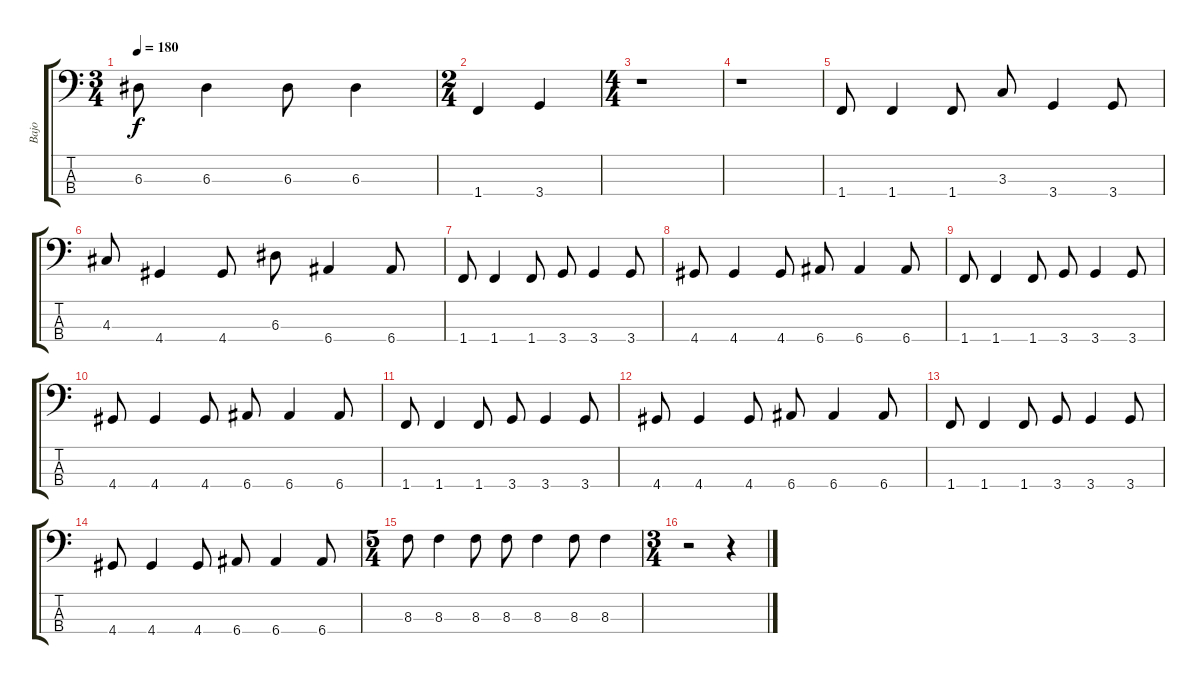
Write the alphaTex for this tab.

\track ("Bajo" "Bajo") {instrument electricbasspick}
\staff {score tabs}
\tuning (G2 D2 A1 E1) {hide}
\ts (3 4)
\tempo 180
\clef f4
\ks c
6.3.8{dy f} 6.3.4 6.3.8 6.3.4 |
\ts (2 4)
1.4.4 3.4.4 |
\ts (4 4)
r.1 |
r.1 |
1.4.8{volume 16 instrument slapbass1} 1.4.4{volume 16 instrument slapbass1} 1.4.8{volume 16 instrument slapbass1} 3.3.8{volume 16 instrument slapbass1} 3.4.4{volume 16 instrument slapbass1} 3.4.8{volume 16 instrument slapbass1} |
4.3.8 4.4.4 4.4.8 6.3.8 6.4.4 6.4.8 |
1.4.8{instrument electricbasspick} 1.4.4 1.4.8 3.4.8 3.4.4 3.4.8 |
4.4.8 4.4.4 4.4.8 6.4.8 6.4.4 6.4.8 |
1.4.8 1.4.4 1.4.8 3.4.8 3.4.4 3.4.8 |
4.4.8 4.4.4 4.4.8 6.4.8 6.4.4 6.4.8 |
1.4.8 1.4.4 1.4.8 3.4.8 3.4.4 3.4.8 |
4.4.8 4.4.4 4.4.8 6.4.8 6.4.4 6.4.8 |
1.4.8 1.4.4 1.4.8 3.4.8 3.4.4 3.4.8 |
4.4.8 4.4.4 4.4.8 6.4.8 6.4.4 6.4.8 |
\ts (5 4)
8.3.8 8.3.4 8.3.8 8.3.8 8.3.4 8.3.8 8.3.4 |
\ts (3 4)
r.2 r.4
